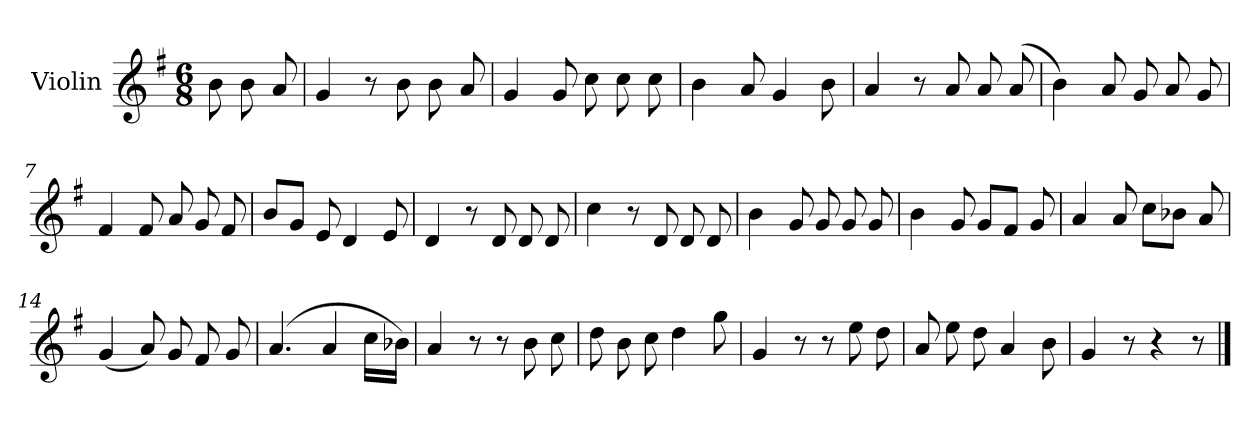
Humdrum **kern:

**kern	**dynam
*part1	*part1
*staff1	*staff1
*I"Violin	*
*I'Vln.	*
*clefG2	*
*k[f#]	*
*M6/8	*
=1	=1
!	!LO:DY:a
8b\	Moderato
8b\	.
8a/	.
=2	=2
4g/	.
8r	.
8b\	.
8b\	.
8a/	.
=3	=3
4g/	.
8g/	.
8cc\	.
8cc\	.
8cc\	.
=4	=4
4b\	.
8a/	.
4g/	.
8b\	.
=5	=5
4a/	.
8r	.
8a/	.
8a/	.
(>8a/	.
=6	=6
4b\)	.
8a/	.
8g/	.
8a/	.
8g/	.
!!LO:LB:g=z
=7	=7
4f#/	.
8f#/	.
8a/	.
8g/	.
8f#/	.
=8	=8
8bL	.
8gJ	.
8e/	.
4d/	.
8e/	.
=9	=9
4d/	.
8r	.
8d/	.
8d/	.
8d/	.
=10	=10
4cc\	.
8r	.
8d/	.
8d/	.
8d/	.
=11	=11
4b\	.
8g/	.
8g/	.
8g/	.
8g/	.
=12	=12
4b\	.
8g/	.
(<8gL	.
8f#J	.
8g/	.
!!LO:LB:g=z
=13	=13
4a/	.
8a/	.
8ccL	.
8b-XJ	.
8a/	.
=14	=14
(<4g/	.
8a/)	.
(<8g/	.
8f#/	.
8g/	.
=15	=15
(>4.a/	.
4a/	.
16ccLL	.
16b-XJJ)	.
=16	=16
4a/	.
8r	.
8r	.
8b\	.
8cc\	.
=17	=17
8dd\	.
8b\	.
8cc\	.
4dd\	.
8gg\	.
=18	=18
4g/	.
8r	.
8r	.
8ee\	.
8dd\	.
!!LO:LB:g=z
=19	=19
8a/	.
8ee\	.
8dd\	.
4a/	.
8b\	.
=20	=20
4g/	.
8r	.
4r	.
8r	.
==	==
*-	*-
